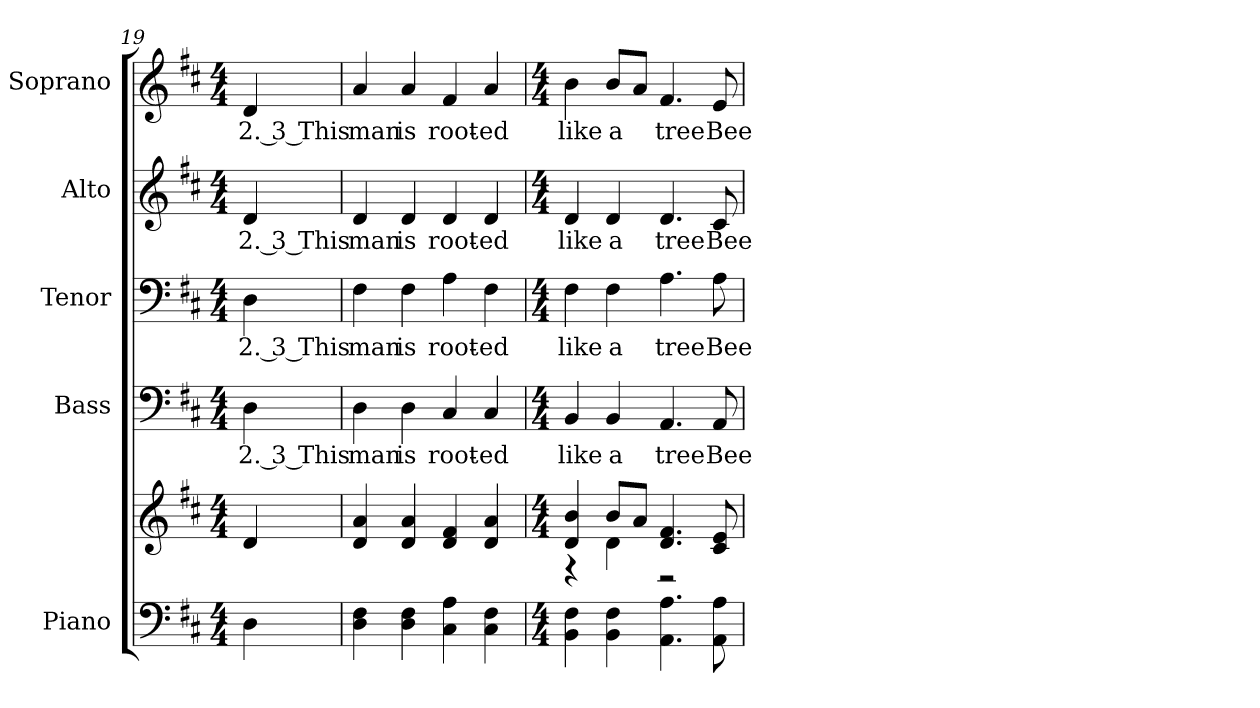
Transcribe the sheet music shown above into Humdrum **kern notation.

**kern	**kern	**kern	**text	**kern	**text	**kern	**text	**kern	**text
*part5	*part5	*part4	*part4	*part3	*part3	*part2	*part2	*part1	*part1
*staff6	*staff5	*staff4	*staff4	*staff3	*staff3	*staff2	*staff2	*staff1	*staff1
*I"Piano	*	*I"Bass	*	*I"Tenor	*	*I"Alto	*	*I"Soprano	*
*I'Pno.	*	*I'B.	*	*	*	*I'A.	*	*I'S.	*
*clefF4	*clefG2	*clefF4	*	*clefF4	*	*clefG2	*	*clefG2	*
*k[f#c#]	*k[f#c#]	*k[f#c#]	*	*k[f#c#]	*	*k[f#c#]	*	*k[f#c#]	*
*D:	*D:	*D:	*	*D:	*	*D:	*	*D:	*
*M4/4	*M4/4	*M4/4	*	*M4/4	*	*M4/4	*	*M4/4	*
=19	=19	=19	=19	=19	=19	=19	=19	=19	=19
!	!	!	!LO:LY:b:color=#000000	!	!	!	!	!	!
!	!	!	!	!	!LO:LY:b:color=#000000	!	!	!	!
!	!	!	!	!	!	!	!LO:LY:b:color=#000000	!	!
!	!	!	!	!	!	!	!	!	!LO:LY:b:color=#000000
4Di\	4di/	4Di\	2. 3 This	4Di\	2. 3 This	4di/	2. 3 This	4di/	2. 3 This
=20	=20	=20	=20	=20	=20	=20	=20	=20	=20
!	!	!	!LO:LY:b:color=#000000	!	!	!	!	!	!
!	!	!	!	!	!LO:LY:b:color=#000000	!	!	!	!
!	!	!	!	!	!	!	!LO:LY:b:color=#000000	!	!
!	!	!	!	!	!	!	!	!	!LO:LY:b:color=#000000
4Di\ 4F#i	4di/ 4ai	4Di\	man	4F#i\	man	4di/	man	4ai/	man
!	!	!	!LO:LY:b:color=#000000	!	!	!	!	!	!
!	!	!	!	!	!LO:LY:b:color=#000000	!	!	!	!
!	!	!	!	!	!	!	!LO:LY:b:color=#000000	!	!
!	!	!	!	!	!	!	!	!	!LO:LY:b:color=#000000
4Di\ 4F#i	4di/ 4ai	4Di\	is	4F#i\	is	4di/	is	4ai/	is
!	!	!	!LO:LY:b:color=#000000	!	!	!	!	!	!
!	!	!	!	!	!LO:LY:b:color=#000000	!	!	!	!
!	!	!	!	!	!	!	!LO:LY:b:color=#000000	!	!
!	!	!	!	!	!	!	!	!	!LO:LY:b:color=#000000
4C#i\ 4Ai	4di/ 4f#i	4C#i/	root-	4Ai\	root-	4di/	root-	4f#i/	root-
!	!	!	!LO:LY:b:color=#000000	!	!	!	!	!	!
!	!	!	!	!	!LO:LY:b:color=#000000	!	!	!	!
!	!	!	!	!	!	!	!LO:LY:b:color=#000000	!	!
!	!	!	!	!	!	!	!	!	!LO:LY:b:color=#000000
4C#i\ 4F#i	4di/ 4ai	4C#i/	-ed	4F#i\	-ed	4di/	-ed	4ai/	-ed
=21	=21	=21	=21	=21	=21	=21	=21	=21	=21
*M4/4	*M4/4	*M4/4	*	*M4/4	*	*M4/4	*	*M4/4	*
*	*^	*	*	*	*	*	*	*	*
!	!	!	!	!LO:LY:b:color=#000000	!	!	!	!	!	!
!	!	!	!	!	!	!LO:LY:b:color=#000000	!	!	!	!
!	!	!	!	!	!	!	!	!LO:LY:b:color=#000000	!	!
!	!	!	!	!	!	!	!	!	!	!LO:LY:b:color=#000000
4BBi\ 4F#i	4di/ 4bi	4r	4BBi/	like	4F#i\	like	4di/	like	4bi\	like
!	!	!	!	!LO:LY:b:color=#000000	!	!	!	!	!	!
!	!	!	!	!	!	!LO:LY:b:color=#000000	!	!	!	!
!	!	!	!	!	!	!	!	!LO:LY:b:color=#000000	!	!
!	!	!	!	!	!	!	!	!	!	!LO:LY:b:color=#000000
4BBi\ 4F#i	8bi/L	4di\	4BBi/	a	4F#i\	a	4di/	a	8bi/L	a
.	8ai/J	.	.	.	.	.	.	.	8ai/J	.
!	!	!	!	!LO:LY:b:color=#000000	!	!	!	!	!	!
!	!	!	!	!	!	!LO:LY:b:color=#000000	!	!	!	!
!	!	!	!	!	!	!	!	!LO:LY:b:color=#000000	!	!
!	!	!	!	!	!	!	!	!	!	!LO:LY:b:color=#000000
4.AAi\ 4.Ai	4.di/ 4.f#i	2r	4.AAi/	tree	4.Ai\	tree	4.di/	tree	4.f#i/	tree
!	!	!	!	!LO:LY:b:color=#000000	!	!	!	!	!	!
!	!	!	!	!	!	!LO:LY:b:color=#000000	!	!	!	!
!	!	!	!	!	!	!	!	!LO:LY:b:color=#000000	!	!
!	!	!	!	!	!	!	!	!	!	!LO:LY:b:color=#000000
8AAi\ 8Ai	8c#i/ 8ei	.	8AAi/	Bee	8Ai\	Bee	8c#i/	Bee	8ei/	Bee
*	*v	*v	*	*	*	*	*	*	*	*
=	=	=	=	=	=	=	=	=	=
*-	*-	*-	*-	*-	*-	*-	*-	*-	*-
